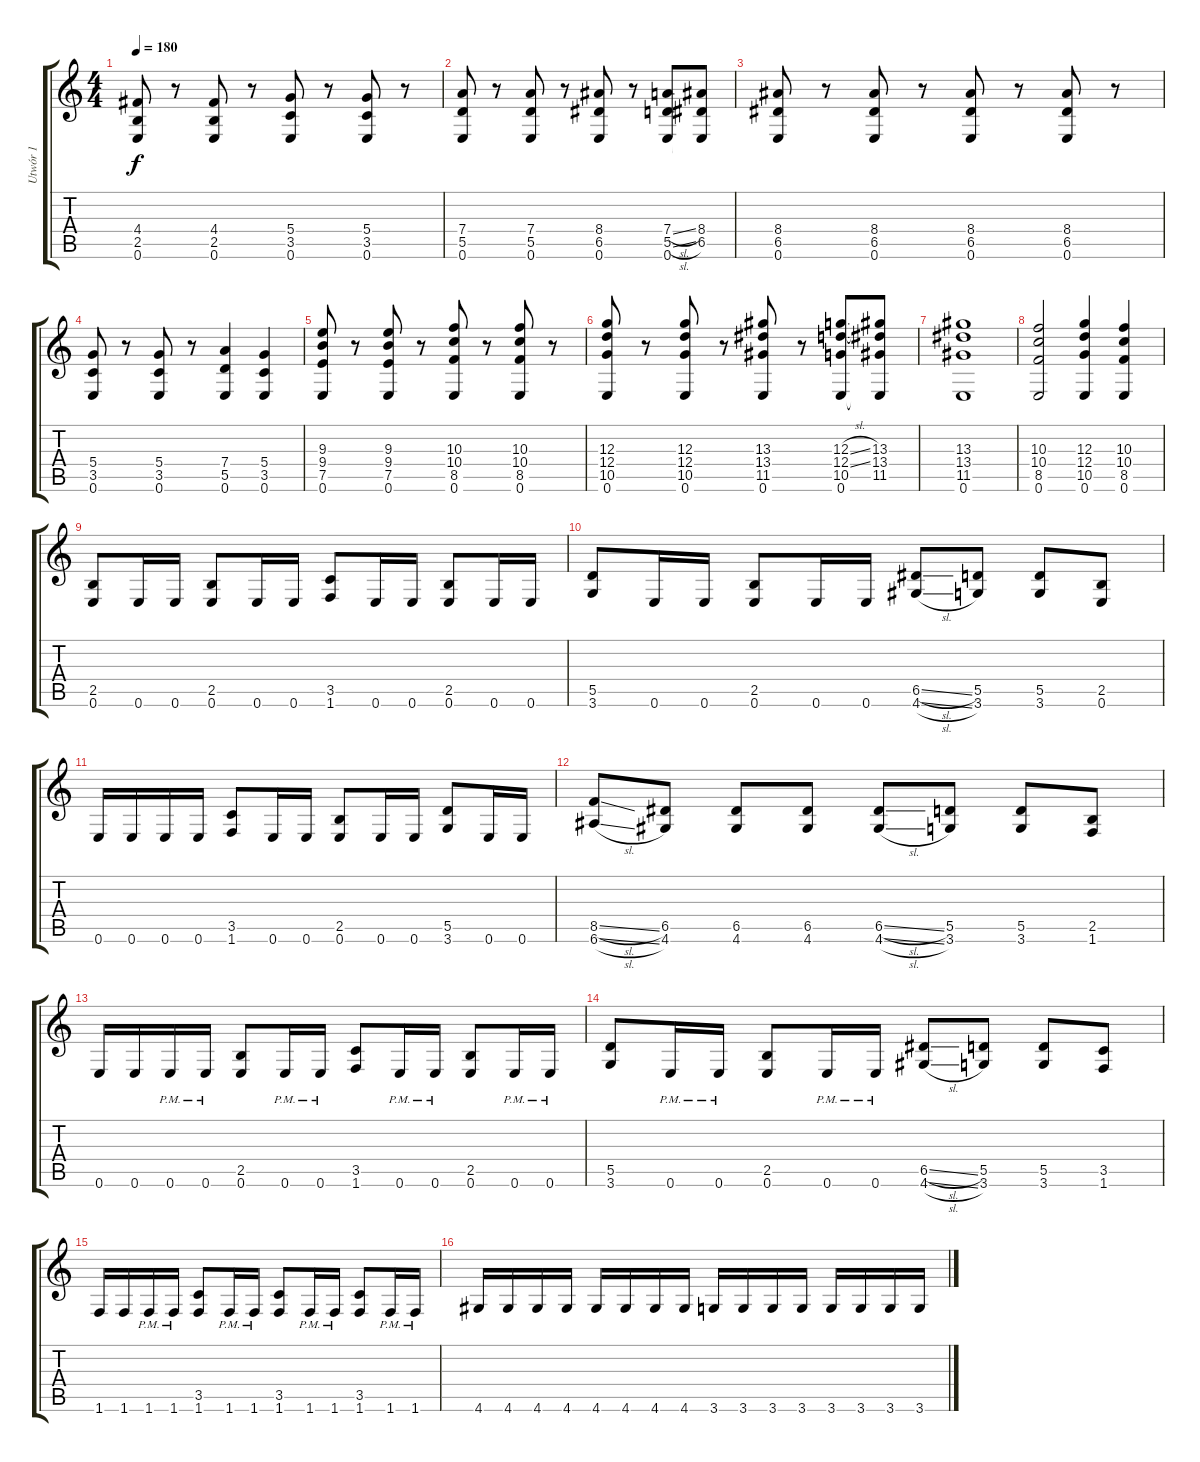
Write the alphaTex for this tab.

\track ("Utwór 1" "Utwór 1") {instrument distortionguitar}
\staff {score tabs}
\tuning (E4 B3 G3 D3 A2 E2) {hide}
\ts (4 4)
\tempo 180
\clef g2
\ks c
(4.4 2.5 0.6).8{dy f} r.8 (4.4 2.5 0.6).8 r.8 (5.4 3.5 0.6).8 r.8 (5.4 3.5 0.6).8 r.8 |
(7.4 5.5 0.6).8 r.8 (7.4 5.5 0.6).8 r.8 (8.4 6.5 0.6).8 r.8 (7.4{sl} 5.5{sl} 0.6).8 (8.4 6.5 0.6{t}).8 |
(8.4 6.5 0.6).8 r.8 (8.4 6.5 0.6).8 r.8 (8.4 6.5 0.6).8 r.8 (8.4 6.5 0.6).8 r.8 |
(5.4 3.5 0.6).8 r.8 (5.4 3.5 0.6).8 r.8 (7.4 5.5 0.6).4 (5.4 3.5 0.6).4 |
(9.3 9.4 7.5 0.6).8 r.8 (9.3 9.4 7.5 0.6).8 r.8 (10.3 10.4 8.5 0.6).8 r.8 (10.3 10.4 8.5 0.6).8 r.8 |
(12.3 12.4 10.5 0.6).8 r.8 (12.3 12.4 10.5 0.6).8 r.8 (13.3 13.4 11.5 0.6).8 r.8 (12.3{sl} 12.4{sl} 10.5 0.6).8 (13.3 13.4 11.5 0.6{t}).8 |
(13.3 13.4 11.5 0.6).1 |
(10.3 10.4 8.5 0.6).2 (12.3 12.4 10.5 0.6).4 (10.3 10.4 8.5 0.6).4 |
(2.5 0.6).8 0.6.16 0.6.16 (2.5 0.6).8 0.6.16 0.6.16 (3.5 1.6).8 0.6.16 0.6.16 (2.5 0.6).8 0.6.16 0.6.16 |
(5.5 3.6).8 0.6.16 0.6.16 (2.5 0.6).8 0.6.16 0.6.16 (6.5{sl} 4.6{sl}).8 (5.5 3.6).8 (5.5 3.6).8 (2.5 0.6).8 |
0.6.16 0.6.16 0.6.16 0.6.16 (3.5 1.6).8 0.6.16 0.6.16 (2.5 0.6).8 0.6.16 0.6.16 (5.5 3.6).8 0.6.16 0.6.16 |
(8.5{sl} 6.6{sl}).8 (6.5 4.6).8 (6.5 4.6).8 (6.5 4.6).8 (6.5{sl} 4.6{sl}).8 (5.5 3.6).8 (5.5 3.6).8 (2.5 1.6).8 |
0.6.16 0.6.16 0.6{pm}.16 0.6{pm}.16 (2.5 0.6).8 0.6{pm}.16 0.6{pm}.16 (3.5 1.6).8 0.6{pm}.16 0.6{pm}.16 (2.5 0.6).8 0.6{pm}.16 0.6{pm}.16 |
(5.5 3.6).8 0.6{pm}.16 0.6{pm}.16 (2.5 0.6).8 0.6{pm}.16 0.6{pm}.16 (6.5{sl} 4.6{sl}).8 (5.5 3.6).8 (5.5 3.6).8 (3.5 1.6).8 |
1.6.16 1.6.16 1.6{pm}.16 1.6{pm}.16 (3.5 1.6).8 1.6{pm}.16 1.6{pm}.16 (3.5 1.6).8 1.6{pm}.16 1.6{pm}.16 (3.5 1.6).8 1.6{pm}.16 1.6{pm}.16 |
4.6.16 4.6.16 4.6.16 4.6.16 4.6.16 4.6.16 4.6.16 4.6.16 3.6.16 3.6.16 3.6.16 3.6.16 3.6.16 3.6.16 3.6.16 3.6.16
